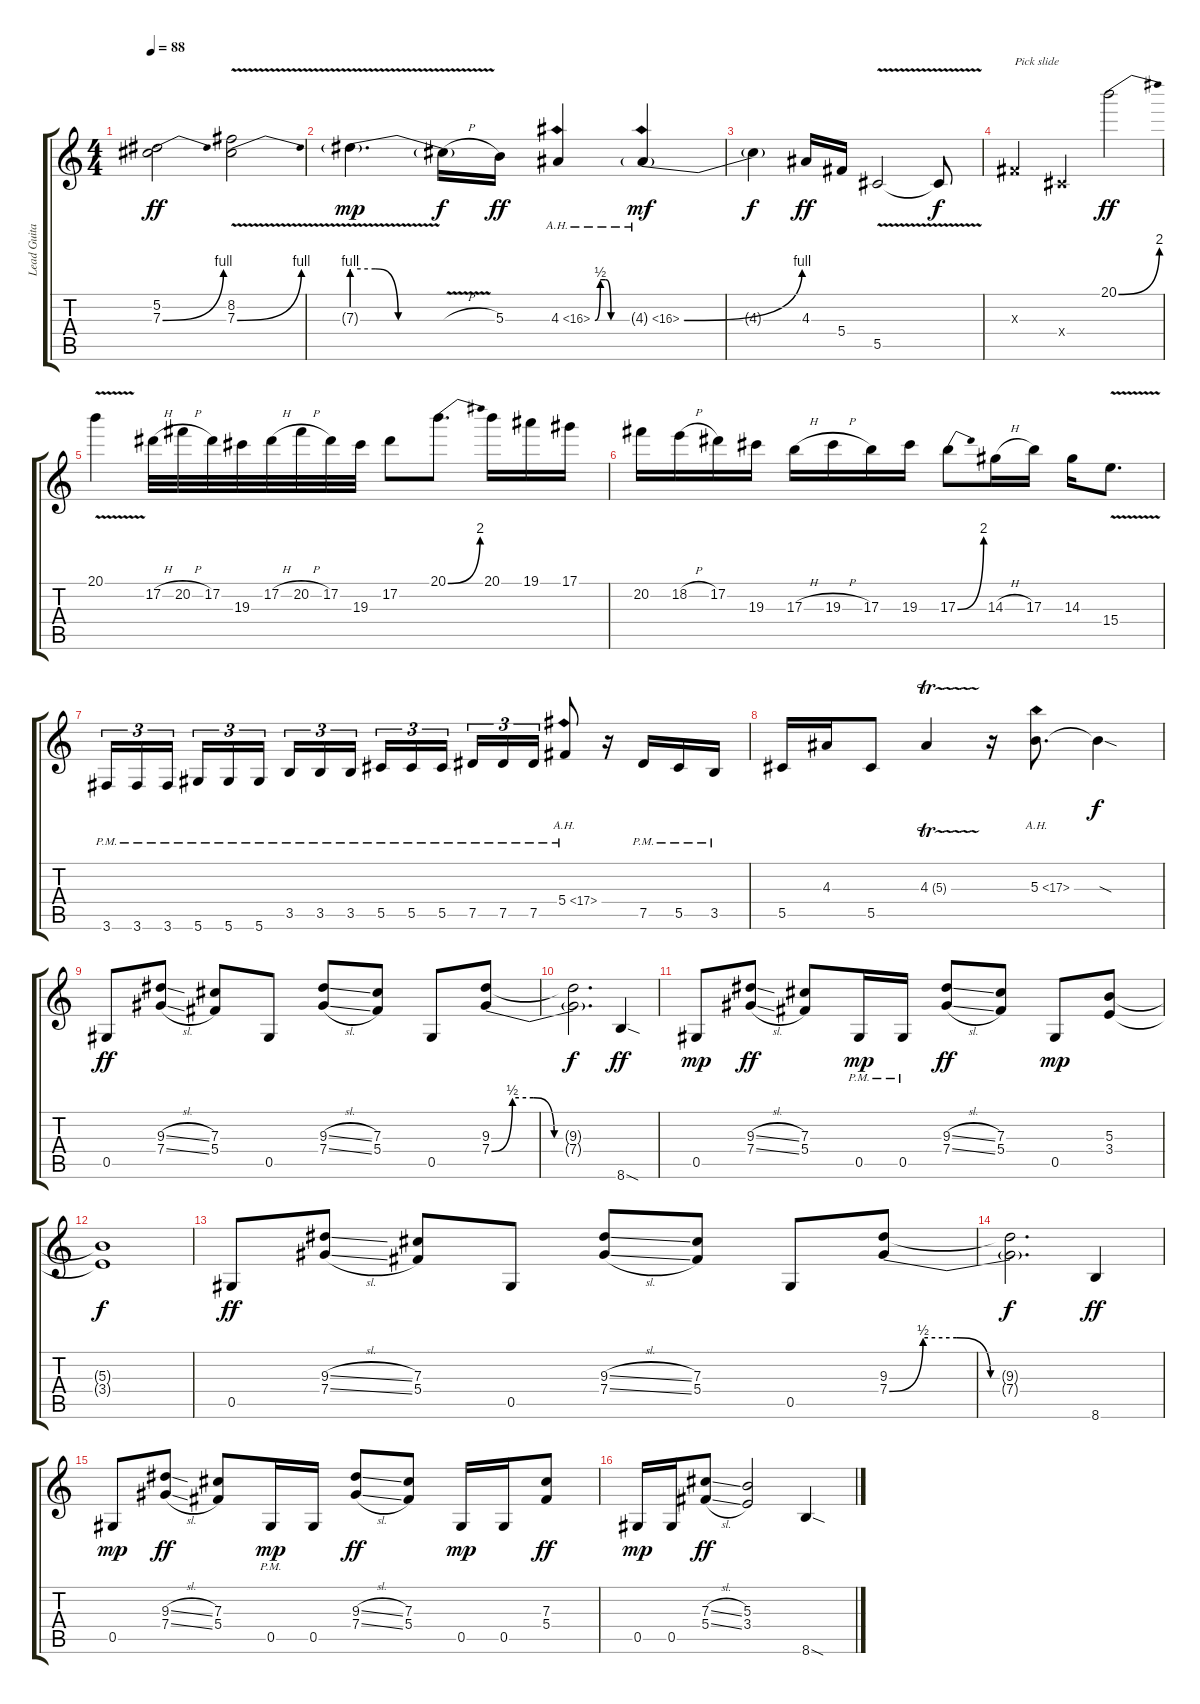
\track ("Lead Guitar" "Lead Guita") {instrument distortionguitar}
\staff {score tabs}
\tuning (Eb4 Bb3 Gb3 Db3 Ab2 Eb2) {hide}
\ts (4 4)
\tempo 88
\clef g2
\ks c
(5.2 7.3{be (bend 0 0 60 4)}).2{dy ff} (8.2 7.3{be (bend 0 0 60 4) v}).2 |
7.3{be (custom 0 4 15 4 30 0 60 0) v g}.4{d dy mp} 7.3{v h t}.16{dy f} 5.3.16{dy ff} 4.3{be (custom 0 0 10 2 20 2 30 0 60 0) ah 12}.4 4.3{be (bend 0 0 60 4) ah 12 g}.4{dy mf} |
4.3{t}.4{dy f} 4.3.16{dy ff} 5.4.16 5.5{v}.2 5.5{t}.8{dy f} |
0.3{x}.4{txt "Pick slide"} 0.4{x}.4 20.1{be (bend 0 0 60 8)}.2{dy ff} |
20.1{v}.4 17.2{h}.32 20.2{h}.32 17.2.32 19.3.32 17.2{h}.32 20.2{h}.32 17.2.32 19.3.32 17.2.8 20.1{be (bend 0 0 60 8)}.8{d} 20.1.16 19.1.16 17.1.16 |
20.2.16 18.2{h}.16 17.2.16 19.3.16 17.3{h}.16 19.3{h}.16 17.3.16 19.3.16 17.3{be (bend 0 0 60 8)}.8 14.3{h}.16 17.3.16 14.3.16 15.4{v}.8{d} |
3.6{pm}.16{tu (3 2)} 3.6{pm}.16{tu (3 2)} 3.6{pm}.16{tu (3 2) beam splitsecondary} 5.6{pm}.16{tu (3 2)} 5.6{pm}.16{tu (3 2)} 5.6{pm}.16{tu (3 2)} 3.5{pm}.16{tu (3 2)} 3.5{pm}.16{tu (3 2)} 3.5{pm}.16{tu (3 2) beam splitsecondary} 5.5{pm}.16{tu (3 2)} 5.5{pm}.16{tu (3 2)} 5.5{pm}.16{tu (3 2)} 7.5{pm}.16{tu (3 2)} 7.5{pm}.16{tu (3 2)} 7.5{pm}.16{tu (3 2)} 5.4{ah 12 pm}.8 r.16 7.5{pm}.16 5.5{pm}.16 3.5{pm}.16 |
5.5.16 4.3.16 5.5.8 4.3{tr (5 32)}.4 r.16 5.3{ah 12}.8{d} 5.3{sod t}.4{dy f} |
0.5.8{dy ff} (9.3{sl} 7.4{sl}).8 (7.3 5.4).8 0.5.8 (9.3{sl} 7.4{sl}).8 (7.3 5.4).8 0.5.8 (9.3 7.4{be (custom 0 0 10 2 20 2 30 0 60 0)}).8 |
(9.3{t} 7.4{t}).2{d dy f} 8.6{sod}.4{dy ff} |
0.5.8{dy mp} (9.3{sl} 7.4{sl}).8{dy ff} (7.3 5.4).8 0.5{pm}.16{dy mp} 0.5{pm}.16 (9.3{sl} 7.4{sl}).8{dy ff} (7.3 5.4).8 0.5.8{dy mp} (5.3 3.4).8 |
(5.3{t} 3.4{t}).1{dy f} |
0.5.8{dy ff} (9.3{sl} 7.4{sl}).8 (7.3 5.4).8 0.5.8 (9.3{sl} 7.4{sl}).8 (7.3 5.4).8 0.5.8 (9.3 7.4{be (custom 0 0 10 2 20 2 30 0 60 0)}).8 |
(9.3{t} 7.4{t}).2{d dy f} 8.6.4{dy ff} |
0.5.8{dy mp} (9.3{sl} 7.4{sl}).8{dy ff} (7.3 5.4).8 0.5{pm}.16{dy mp} 0.5.16 (9.3{sl} 7.4{sl}).8{dy ff} (7.3 5.4).8 0.5.16{dy mp} 0.5.16 (7.3 5.4).8{dy ff} |
0.5.16{dy mp} 0.5.16 (7.3{sl} 5.4{sl}).8{dy ff} (5.3 3.4).2 8.6{sod}.4
